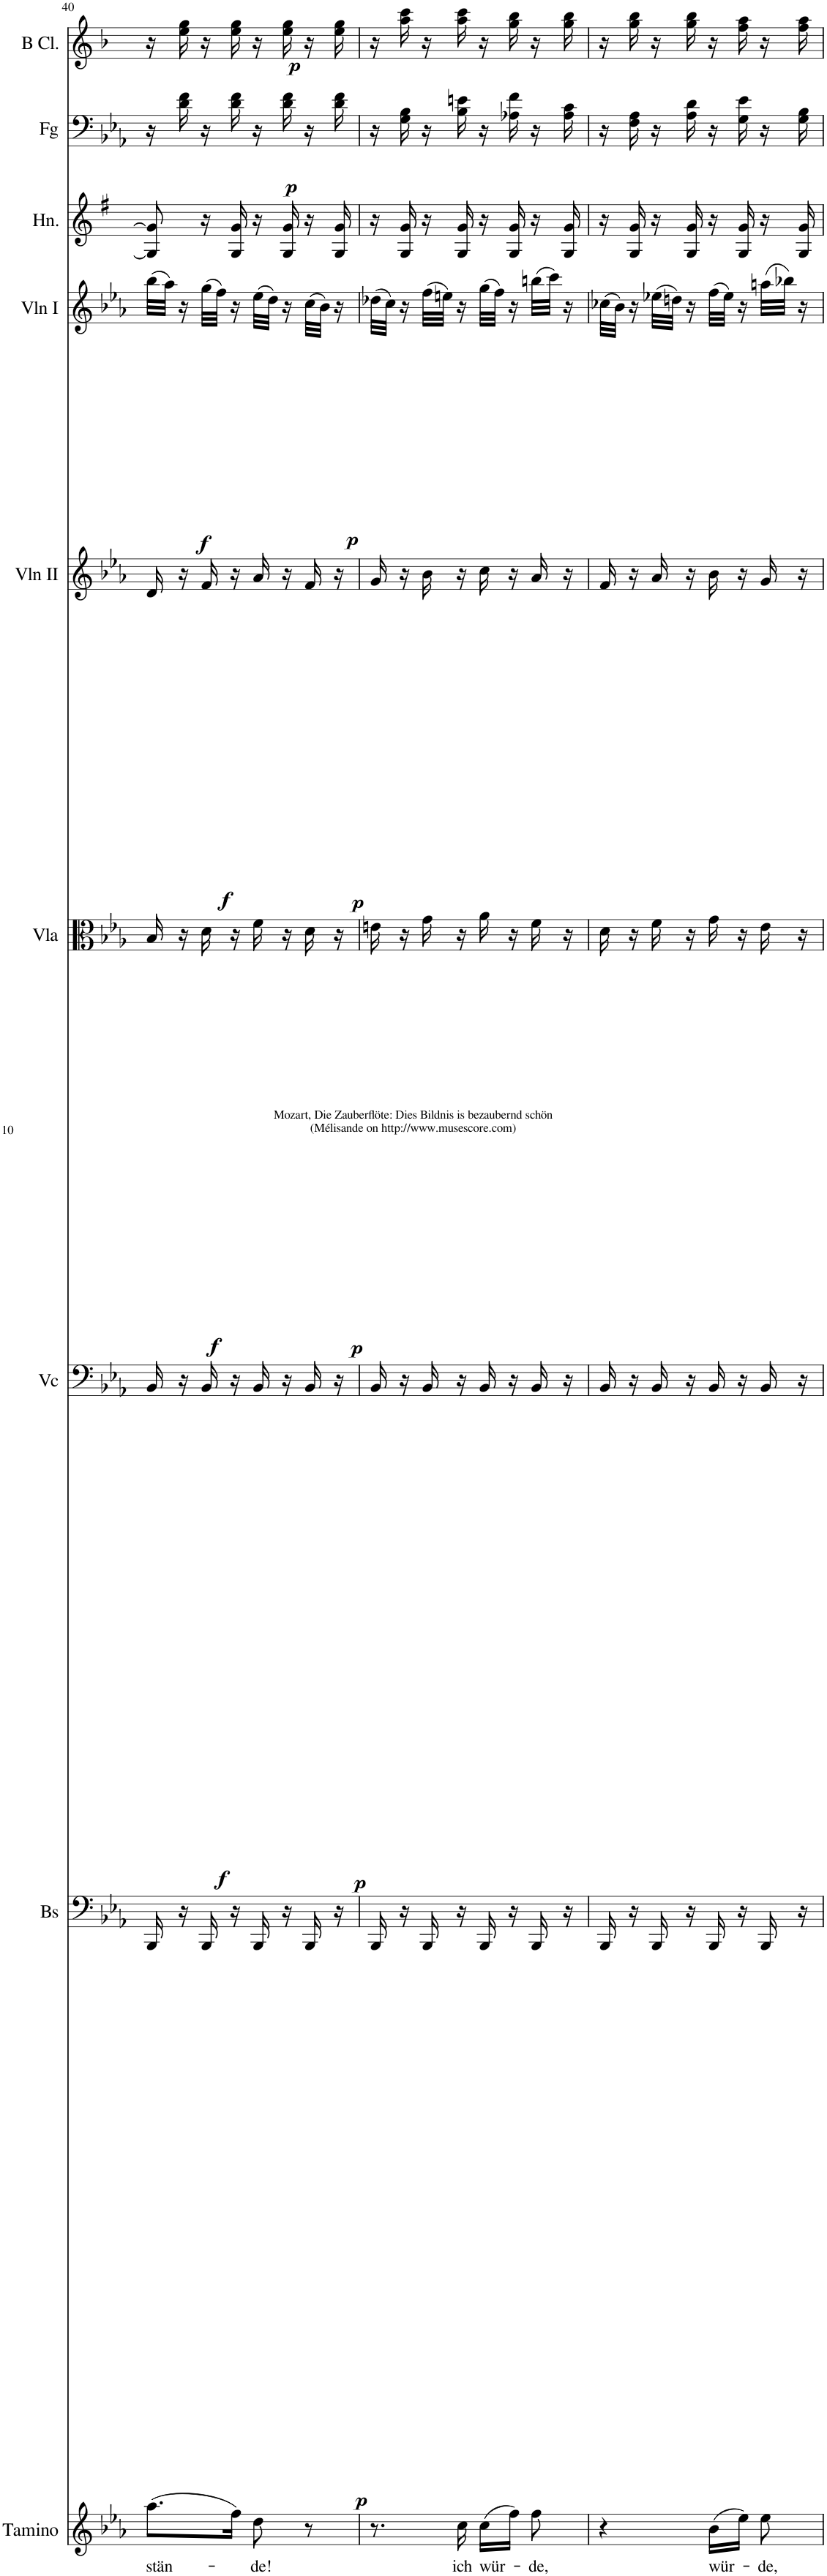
**kern	**text	**kern	**dynam	**kern	**dynam	**kern	**dynam	**kern	**dynam	**kern	**dynam	**kern	**kern	**dynam	**kern	**dynam
*part9	*part9	*part8	*part8	*part7	*part7	*part6	*part6	*part5	*part5	*part4	*part4	*part3	*part2	*part2	*part1	*part1
*staff9	*staff9	*staff8	*staff8	*staff7	*staff7	*staff6	*staff6	*staff5	*staff5	*staff4	*staff4	*staff3	*staff2	*staff2	*staff1	*staff1
*I"Tamino	*	*I"Basso	*	*I"Vc	*	*I"Viola	*	*I"Violini II	*	*I"Violini I	*	*I"E Horn	*I"Fagotti	*	*I"B Clarinet	*
*I'Tamino	*	*I'Bs	*	*I'Vc	*	*I'Vla	*	*I'Vln II	*	*I'Vln I	*	*I'Hn.	*I'Fg	*	*I'B Cl.	*
!!LO:PB:g=z
*clefG2	*	*clefF4	*	*clefF4	*	*clefC3	*	*clefG2	*	*clefG2	*	*clefG2	*clefF4	*	*clefG2	*
*	*	*Trd7c12	*	*	*	*	*	*	*	*	*	*Trd5c9	*	*	*Trd1c2	*
*k[b-e-a-]	*	*k[b-e-a-]	*	*k[b-e-a-]	*	*k[b-e-a-]	*	*k[b-e-a-]	*	*k[b-e-a-]	*	*k[f#]	*k[b-e-a-]	*	*k[b-]	*
*M2/4	*	*M2/4	*	*M2/4	*	*M2/4	*	*	*	*	*	*M2/4	*M2/4	*	*M2/4	*
=40	=40	=40	=40	=40	=40	=40	=40	=40	=40	=40	=40	=40	=40	=40	=40	=40
!	!LO:LY:b	!	!	!	!LO:DY:b	!	!LO:DY:b	!	!LO:DY:b	!	!LO:DY:b	!	!	!	!	!
(8.aa-\L	stän-	16BBB-/	.	16BB-/	f	16B-/	f	16d/	f	(32bb-\LLL	f	8G/] 8g/]	16r	.	16r	.
.	.	.	.	.	.	.	.	.	.	32aa-\JJJ)	.	.	.	.	.	.
!	!	!	!	!	!	!	!	!	!	!	!	!	!	!LO:DY:b	!	!LO:DY:b
.	.	16r	.	16r	.	16r	.	16r	.	16r	.	.	16d\ 16f\	p	16ee\ 16gg\	p
!	!	!	!LO:DY:b	!	!LO:DY:b	!	!LO:DY:b	!	!LO:DY:b	!	!LO:DY:b	!	!	!	!	!
.	.	16BBB-/	p	16BB-/	p	16d\	p	16f/	p	(32gg\LLL	p	16r	16r	.	16r	.
.	.	.	.	.	.	.	.	.	.	32ff\JJJ)	.	.	.	.	.	.
16ff\Jk)	.	16r	.	16r	.	16r	.	16r	.	16r	.	16G/ 16g/	16d\ 16f\	.	16ee\ 16gg\	.
!	!LO:LY:b	!	!	!	!	!	!	!	!	!	!	!	!	!	!	!
8dd\	-de!	16BBB-/	.	16BB-/	.	16f\	.	16a-/	.	(32ee-\LLL	.	16r	16r	.	16r	.
.	.	.	.	.	.	.	.	.	.	32dd\JJJ)	.	.	.	.	.	.
.	.	16r	.	16r	.	16r	.	16r	.	16r	.	16G/ 16g/	16d\ 16f\	.	16ee\ 16gg\	.
8r	.	16BBB-/	.	16BB-/	.	16d\	.	16f/	.	(32cc\LLL	.	16r	16r	.	16r	.
.	.	.	.	.	.	.	.	.	.	32b-\JJJ)	.	.	.	.	.	.
.	.	16r	.	16r	.	16r	.	16r	.	16r	.	16G/ 16g/	16d\ 16f\	.	16ee\ 16gg\	.
=41	=41	=41	=41	=41	=41	=41	=41	=41	=41	=41	=41	=41	=41	=41	=41	=41
8.r	.	16BBB-/	.	16BB-/	.	16en\	.	16g/	.	(32dd-X\LLL	.	16r	16r	.	16r	.
.	.	.	.	.	.	.	.	.	.	32cc\JJJ)	.	.	.	.	.	.
.	.	16r	.	16r	.	16r	.	16r	.	16r	.	16G/ 16g/	16G\ 16B-\	.	16aa\ 16ccc\	.
.	.	16BBB-/	.	16BB-/	.	16g\	.	16b-\	.	(32ff\LLL	.	16r	16r	.	16r	.
.	.	.	.	.	.	.	.	.	.	32een\JJJ)	.	.	.	.	.	.
!	!LO:LY:b	!	!	!	!	!	!	!	!	!	!	!	!	!	!	!
16cc\	ich	16r	.	16r	.	16r	.	16r	.	16r	.	16G/ 16g/	16B-\ 16en\	.	16aa\ 16ccc\	.
!	!LO:LY:b	!	!	!	!	!	!	!	!	!	!	!	!	!	!	!
(16cc\LL	wür-	16BBB-/	.	16BB-/	.	16a-\	.	16cc\	.	(32gg\LLL	.	16r	16r	.	16r	.
.	.	.	.	.	.	.	.	.	.	32ff\JJJ)	.	.	.	.	.	.
16ff\JJ)	.	16r	.	16r	.	16r	.	16r	.	16r	.	16G/ 16g/	16A-X\ 16f\	.	16gg\ 16bb-\	.
!	!LO:LY:b	!	!	!	!	!	!	!	!	!	!	!	!	!	!	!
8ff\	-de,	16BBB-/	.	16BB-/	.	16f\	.	16a-/	.	(32bbn\LLL	.	16r	16r	.	16r	.
.	.	.	.	.	.	.	.	.	.	32ccc\JJJ)	.	.	.	.	.	.
.	.	16r	.	16r	.	16r	.	16r	.	16r	.	16G/ 16g/	16A-\ 16c\	.	16gg\ 16bb-\	.
=42	=42	=42	=42	=42	=42	=42	=42	=42	=42	=42	=42	=42	=42	=42	=42	=42
4r	.	16BBB-/	.	16BB-/	.	16d\	.	16f/	.	(32cc-X\LLL	.	16r	16r	.	16r	.
.	.	.	.	.	.	.	.	.	.	32b-\JJJ)	.	.	.	.	.	.
.	.	16r	.	16r	.	16r	.	16r	.	16r	.	16G/ 16g/	16F\ 16A-\	.	16gg\ 16bb-\	.
.	.	16BBB-/	.	16BB-/	.	16f\	.	16a-/	.	(32ee-X\LLL	.	16r	16r	.	16r	.
.	.	.	.	.	.	.	.	.	.	32ddn\JJJ)	.	.	.	.	.	.
.	.	16r	.	16r	.	16r	.	16r	.	16r	.	16G/ 16g/	16A-\ 16d\	.	16gg\ 16bb-\	.
!	!LO:LY:b	!	!	!	!	!	!	!	!	!	!	!	!	!	!	!
(16b-\LL	wür-	16BBB-/	.	16BB-/	.	16g\	.	16b-\	.	(32ff\LLL	.	16r	16r	.	16r	.
.	.	.	.	.	.	.	.	.	.	32ee-\JJJ)	.	.	.	.	.	.
16ee-\JJ)	.	16r	.	16r	.	16r	.	16r	.	16r	.	16G/ 16g/	16G\ 16e-\	.	16ff\ 16aa\	.
!	!LO:LY:b	!	!	!	!	!	!	!	!	!	!	!	!	!	!	!
8ee-\	-de,	16BBB-/	.	16BB-/	.	16e-\	.	16g/	.	(32aan\LLL	.	16r	16r	.	16r	.
.	.	.	.	.	.	.	.	.	.	32bb-X\JJJ)	.	.	.	.	.	.
.	.	16r	.	16r	.	16r	.	16r	.	16r	.	16G/ 16g/	16G\ 16B-\	.	16ff\ 16aa\	.
=	=	=	=	=	=	=	=	=	=	=	=	=	=	=	=	=
*-	*-	*-	*-	*-	*-	*-	*-	*-	*-	*-	*-	*-	*-	*-	*-	*-
